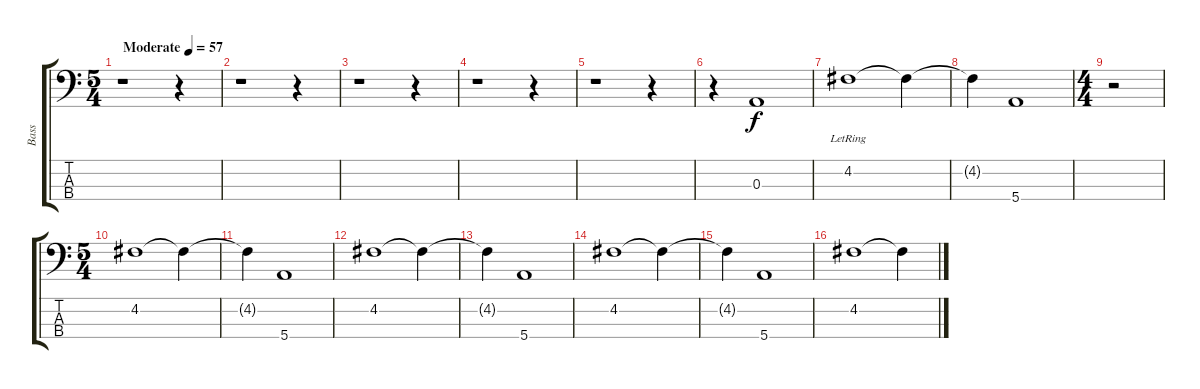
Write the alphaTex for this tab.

\track ("Bass" "Bass") {instrument acousticbass}
\staff {score tabs}
\tuning (G2 D2 A1 E1) {hide}
\ts (5 4)
\tempo (57 "Moderate")
\clef f4
\ks c
r.1{dy f instrument acousticbass} r.4 |
r.1 r.4 |
r.1 r.4 |
r.1 r.4 |
r.1 r.4 |
r.4 0.3.1 |
4.2{lr}.1 4.2{t}.4 |
4.2{t}.4 5.4.1 |
\ts (4 4)
r.2 |
\ts (5 4)
4.2.1 4.2{t}.4 |
4.2{t}.4 5.4.1 |
4.2.1 4.2{t}.4 |
4.2{t}.4 5.4.1 |
4.2.1 4.2{t}.4 |
4.2{t}.4 5.4.1 |
4.2.1 4.2{t}.4
